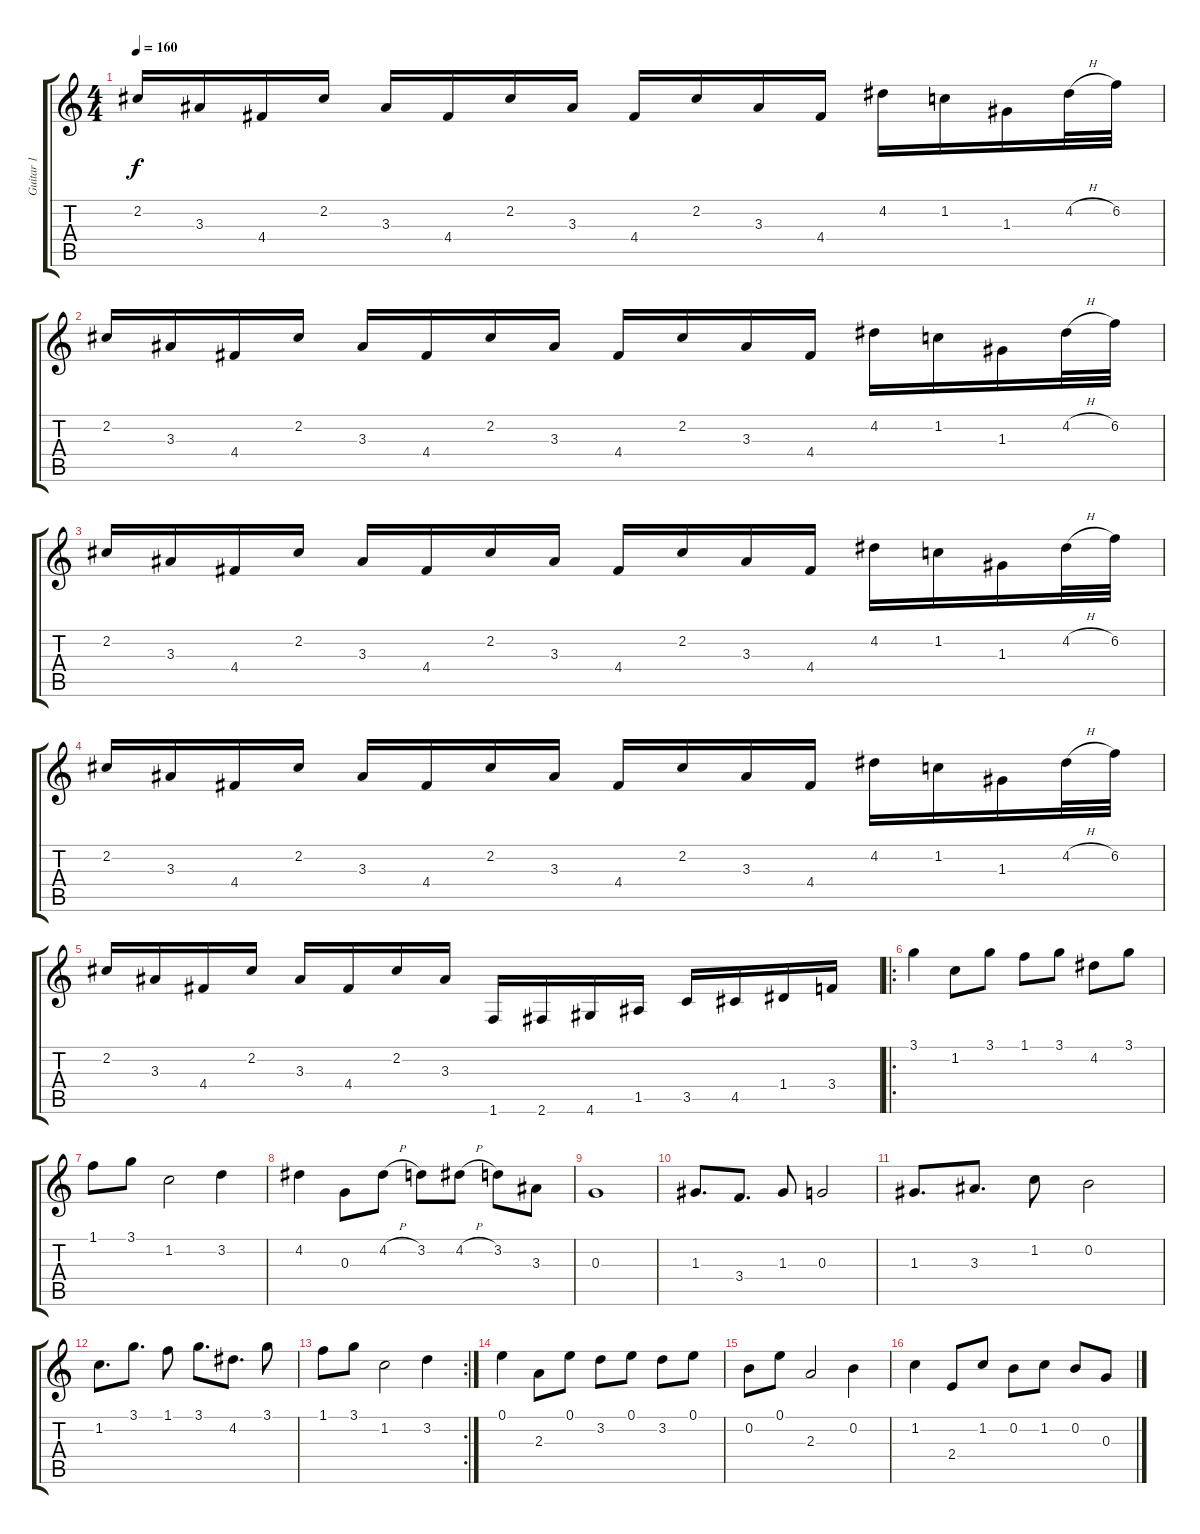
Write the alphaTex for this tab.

\track ("Guitar 1" "Guitar 1") {instrument electricguitarjazz}
\staff {score tabs}
\tuning (E4 B3 G3 D3 A2 E2) {hide}
\ts (4 4)
\tempo 160
\clef g2
\ks c
2.2.16{dy f} 3.3.16 4.4.16 2.2.16 3.3.16 4.4.16 2.2.16 3.3.16 4.4.16 2.2.16 3.3.16 4.4.16 4.2.16 1.2.16 1.3.16 4.2{h}.32 6.2.32 |
2.2.16 3.3.16 4.4.16 2.2.16 3.3.16 4.4.16 2.2.16 3.3.16 4.4.16 2.2.16 3.3.16 4.4.16 4.2.16 1.2.16 1.3.16 4.2{h}.32 6.2.32 |
2.2.16 3.3.16 4.4.16 2.2.16 3.3.16 4.4.16 2.2.16 3.3.16 4.4.16 2.2.16 3.3.16 4.4.16 4.2.16 1.2.16 1.3.16 4.2{h}.32 6.2.32 |
2.2.16 3.3.16 4.4.16 2.2.16 3.3.16 4.4.16 2.2.16 3.3.16 4.4.16 2.2.16 3.3.16 4.4.16 4.2.16 1.2.16 1.3.16 4.2{h}.32 6.2.32 |
2.2.16 3.3.16 4.4.16 2.2.16 3.3.16 4.4.16 2.2.16 3.3.16 1.6.16 2.6.16 4.6.16 1.5.16 3.5.16 4.5.16 1.4.16 3.4.16 |
\ro
3.1.4 1.2.8 3.1.8 1.1.8 3.1.8 4.2.8 3.1.8 |
1.1.8 3.1.8 1.2.2 3.2.4 |
4.2.4 0.3.8 4.2{h}.8 3.2.8 4.2{h}.8 3.2.8 3.3.8 |
0.3.1 |
1.3.8{d} 3.4.8{d} 1.3.8 0.3.2 |
1.3.8{d} 3.3.8{d} 1.2.8 0.2.2 |
1.2.8{d} 3.1.8{d} 1.1.8 3.1.8{d} 4.2.8{d} 3.1.8 |
\rc 2
1.1.8 3.1.8 1.2.2 3.2.4 |
0.1.4 2.3.8 0.1.8 3.2.8 0.1.8 3.2.8 0.1.8 |
0.2.8 0.1.8 2.3.2 0.2.4 |
1.2.4 2.4.8 1.2.8 0.2.8 1.2.8 0.2.8 0.3.8
